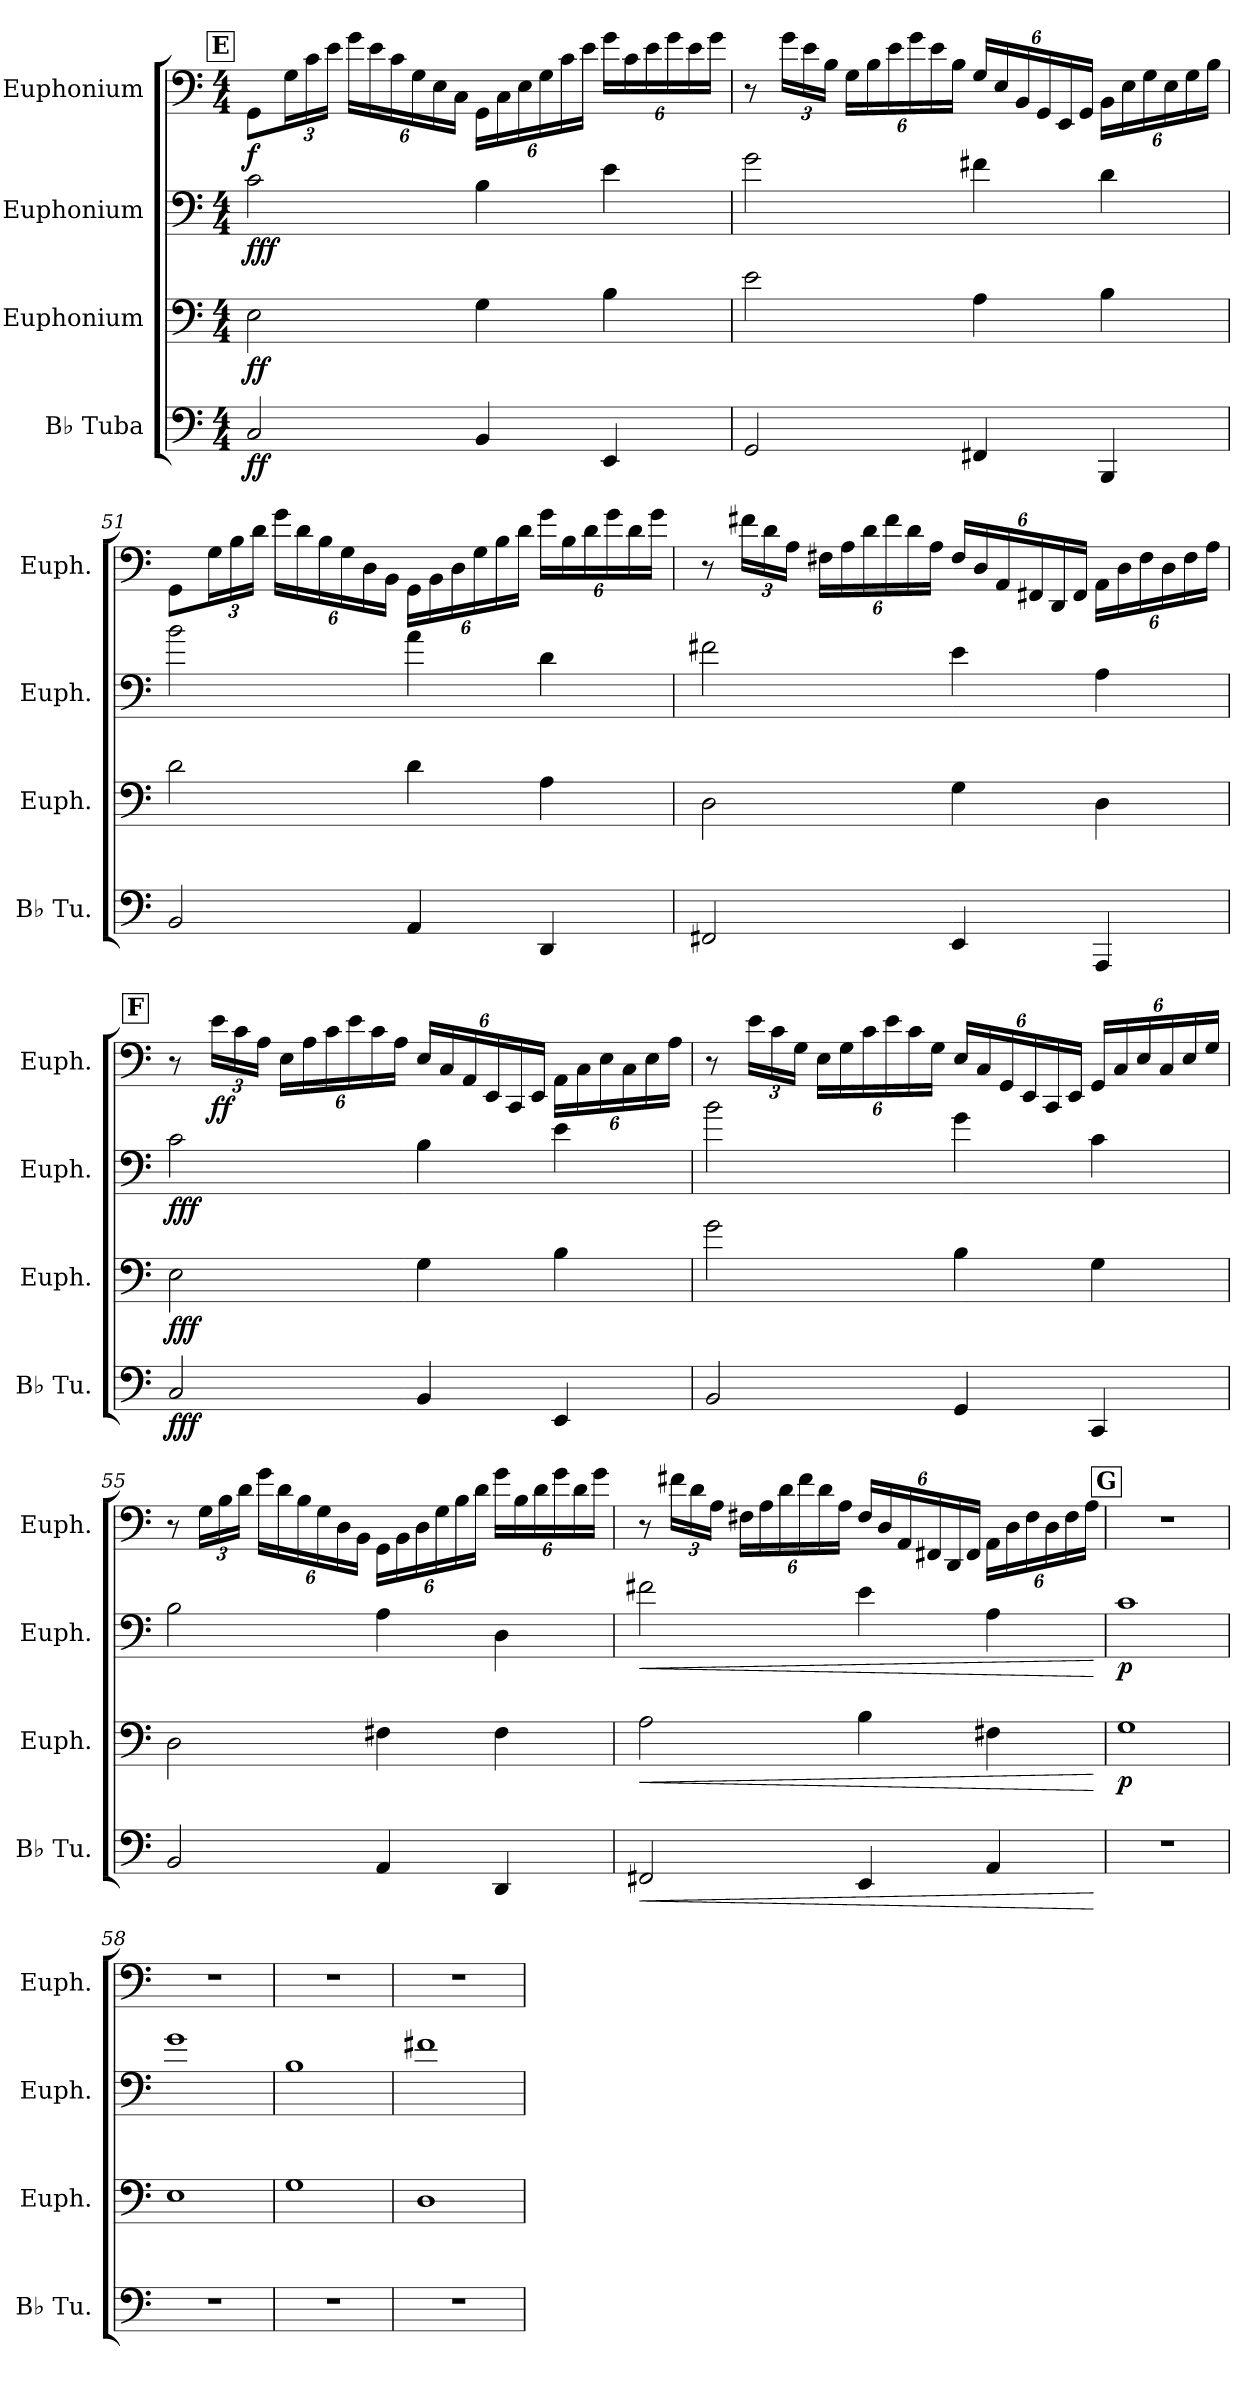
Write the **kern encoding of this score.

**kern	**dynam	**kern	**dynam	**kern	**dynam	**kern	**dynam
*part4	*part4	*part3	*part3	*part2	*part2	*part1	*part1
*staff4	*staff4	*staff3	*staff3	*staff2	*staff2	*staff1	*staff1
*I"B♭ Tuba	*	*I"Euphonium	*	*I"Euphonium	*	*I"Euphonium	*
*I'B♭ Tu.	*	*I'Euph.	*	*I'Euph.	*	*I'Euph.	*
*clefF4	*	*clefF4	*	*clefF4	*	*clefF4	*
*k[]	*	*k[]	*	*k[]	*	*k[]	*
*M4/4	*	*M4/4	*	*M4/4	*	*M4/4	*
!!LO:REH:place=s1:a:B:fs=14:t=E
=49	=49	=49	=49	=49	=49	=49	=49
!	!LO:DY:b	!	!LO:DY:b	!	!LO:DY:b	!	!LO:DY:b
2C/	ff	2E\	ff	2c\	fff	8GG\L	f
*	*	*	*	*	*	*Xbrackettup	*
.	.	.	.	.	.	24G\L	.
.	.	.	.	.	.	24c\	.
.	.	.	.	.	.	24e\JJ	.
.	.	.	.	.	.	24g\LL	.
.	.	.	.	.	.	24e\	.
.	.	.	.	.	.	24c\	.
.	.	.	.	.	.	24G\	.
.	.	.	.	.	.	24E\	.
.	.	.	.	.	.	24C\JJ	.
4BB/	.	4G\	.	4B\	.	24GG\LL	.
.	.	.	.	.	.	24C\	.
.	.	.	.	.	.	24E\	.
.	.	.	.	.	.	24G\	.
.	.	.	.	.	.	24c\	.
.	.	.	.	.	.	24e\JJ	.
4EE/	.	4B\	.	4e\	.	24g\LL	.
.	.	.	.	.	.	24c\	.
.	.	.	.	.	.	24e\	.
.	.	.	.	.	.	24g\	.
.	.	.	.	.	.	24e\	.
.	.	.	.	.	.	24g\JJ	.
!!LO:PB:g=z
=50	=50	=50	=50	=50	=50	=50	=50
2GG/	.	2e\	.	2g\	.	8r	.
.	.	.	.	.	.	24g\LL	.
.	.	.	.	.	.	24e\	.
.	.	.	.	.	.	24B\JJ	.
.	.	.	.	.	.	24G\LL	.
.	.	.	.	.	.	24B\	.
.	.	.	.	.	.	24e\	.
.	.	.	.	.	.	24g\	.
.	.	.	.	.	.	24e\	.
.	.	.	.	.	.	24B\JJ	.
4FF#X/	.	4A\	.	4f#X\	.	24G/LL	.
.	.	.	.	.	.	24E/	.
.	.	.	.	.	.	24BB/	.
.	.	.	.	.	.	24GG/	.
.	.	.	.	.	.	24EE/	.
.	.	.	.	.	.	24GG/JJ	.
4BBB/	.	4B\	.	4d\	.	24BB\LL	.
.	.	.	.	.	.	24E\	.
.	.	.	.	.	.	24G\	.
.	.	.	.	.	.	24E\	.
.	.	.	.	.	.	24G\	.
.	.	.	.	.	.	24B\JJ	.
=51	=51	=51	=51	=51	=51	=51	=51
2BB/	.	2d\	.	2b\	.	8GG\L	.
.	.	.	.	.	.	24G\L	.
.	.	.	.	.	.	24B\	.
.	.	.	.	.	.	24d\JJ	.
.	.	.	.	.	.	24g\LL	.
.	.	.	.	.	.	24d\	.
.	.	.	.	.	.	24B\	.
.	.	.	.	.	.	24G\	.
.	.	.	.	.	.	24D\	.
.	.	.	.	.	.	24BB\JJ	.
4AA/	.	4d\	.	4a\	.	24GG\LL	.
.	.	.	.	.	.	24BB\	.
.	.	.	.	.	.	24D\	.
.	.	.	.	.	.	24G\	.
.	.	.	.	.	.	24B\	.
.	.	.	.	.	.	24d\JJ	.
4DD/	.	4A\	.	4d\	.	24g\LL	.
.	.	.	.	.	.	24B\	.
.	.	.	.	.	.	24d\	.
.	.	.	.	.	.	24g\	.
.	.	.	.	.	.	24d\	.
.	.	.	.	.	.	24g\JJ	.
!!LO:LB:g=z
=52	=52	=52	=52	=52	=52	=52	=52
2FF#X/	.	2D\	.	2f#X\	.	8r	.
.	.	.	.	.	.	24f#X\LL	.
.	.	.	.	.	.	24d\	.
.	.	.	.	.	.	24A\JJ	.
.	.	.	.	.	.	24F#X\LL	.
.	.	.	.	.	.	24A\	.
.	.	.	.	.	.	24d\	.
.	.	.	.	.	.	24f#\	.
.	.	.	.	.	.	24d\	.
.	.	.	.	.	.	24A\JJ	.
4EE/	.	4G\	.	4e\	.	24F#/LL	.
.	.	.	.	.	.	24D/	.
.	.	.	.	.	.	24AA/	.
.	.	.	.	.	.	24FF#X/	.
.	.	.	.	.	.	24DD/	.
.	.	.	.	.	.	24FF#/JJ	.
4AAA/	.	4D\	.	4A\	.	24AA\LL	.
.	.	.	.	.	.	24D\	.
.	.	.	.	.	.	24F#\	.
.	.	.	.	.	.	24D\	.
.	.	.	.	.	.	24F#\	.
.	.	.	.	.	.	24A\JJ	.
!!LO:LB:g=z
!!LO:REH:place=s1:a:B:fs=14:t=F
=53	=53	=53	=53	=53	=53	=53	=53
!	!LO:DY:b	!	!LO:DY:b	!	!LO:DY:b	!	!
2C/	fff	2E\	fff	2c\	fff	8r	.
!	!	!	!	!	!	!	!LO:DY:b
.	.	.	.	.	.	24e\LL	ff
.	.	.	.	.	.	24c\	.
.	.	.	.	.	.	24A\JJ	.
.	.	.	.	.	.	24E\LL	.
.	.	.	.	.	.	24A\	.
.	.	.	.	.	.	24c\	.
.	.	.	.	.	.	24e\	.
.	.	.	.	.	.	24c\	.
.	.	.	.	.	.	24A\JJ	.
4BB/	.	4G\	.	4B\	.	24E/LL	.
.	.	.	.	.	.	24C/	.
.	.	.	.	.	.	24AA/	.
.	.	.	.	.	.	24EE/	.
.	.	.	.	.	.	24CC/	.
.	.	.	.	.	.	24EE/JJ	.
4EE/	.	4B\	.	4e\	.	24AA\LL	.
.	.	.	.	.	.	24C\	.
.	.	.	.	.	.	24E\	.
.	.	.	.	.	.	24C\	.
.	.	.	.	.	.	24E\	.
.	.	.	.	.	.	24A\JJ	.
=54	=54	=54	=54	=54	=54	=54	=54
2BB/	.	2g\	.	2b\	.	8r	.
.	.	.	.	.	.	24e\LL	.
.	.	.	.	.	.	24c\	.
.	.	.	.	.	.	24G\JJ	.
.	.	.	.	.	.	24E\LL	.
.	.	.	.	.	.	24G\	.
.	.	.	.	.	.	24c\	.
.	.	.	.	.	.	24e\	.
.	.	.	.	.	.	24c\	.
.	.	.	.	.	.	24G\JJ	.
4GG/	.	4B\	.	4g\	.	24E/LL	.
.	.	.	.	.	.	24C/	.
.	.	.	.	.	.	24GG/	.
.	.	.	.	.	.	24EE/	.
.	.	.	.	.	.	24CC/	.
.	.	.	.	.	.	24EE/JJ	.
4CC/	.	4G\	.	4c\	.	24GG/LL	.
.	.	.	.	.	.	24C/	.
.	.	.	.	.	.	24E/	.
.	.	.	.	.	.	24C/	.
.	.	.	.	.	.	24E/	.
.	.	.	.	.	.	24G/JJ	.
!!LO:PB:g=z
=55	=55	=55	=55	=55	=55	=55	=55
2BB/	.	2D\	.	2B\	.	8r	.
.	.	.	.	.	.	24G\LL	.
.	.	.	.	.	.	24B\	.
.	.	.	.	.	.	24d\JJ	.
.	.	.	.	.	.	24g\LL	.
.	.	.	.	.	.	24d\	.
.	.	.	.	.	.	24B\	.
.	.	.	.	.	.	24G\	.
.	.	.	.	.	.	24D\	.
.	.	.	.	.	.	24BB\JJ	.
4AA/	.	4F#X\	.	4A\	.	24GG\LL	.
.	.	.	.	.	.	24BB\	.
.	.	.	.	.	.	24D\	.
.	.	.	.	.	.	24G\	.
.	.	.	.	.	.	24B\	.
.	.	.	.	.	.	24d\JJ	.
4DD/	.	4F#\	.	4D\	.	24g\LL	.
.	.	.	.	.	.	24B\	.
.	.	.	.	.	.	24d\	.
.	.	.	.	.	.	24g\	.
.	.	.	.	.	.	24d\	.
.	.	.	.	.	.	24g\JJ	.
!!LO:LB:g=z
=56	=56	=56	=56	=56	=56	=56	=56
!	!LO:HP:b	!	!LO:HP:b	!	!LO:HP:b	!	!
2FF#X/	<	2A\	<	2f#X\	<	8r	.
.	.	.	.	.	.	24f#X\LL	.
.	.	.	.	.	.	24d\	.
.	.	.	.	.	.	24A\JJ	.
.	.	.	.	.	.	24F#X\LL	.
.	.	.	.	.	.	24A\	.
.	.	.	.	.	.	24d\	.
.	.	.	.	.	.	24f#\	.
.	.	.	.	.	.	24d\	.
.	.	.	.	.	.	24A\JJ	.
4EE/	.	4B\	.	4e\	.	24F#/LL	.
.	.	.	.	.	.	24D/	.
.	.	.	.	.	.	24AA/	.
.	.	.	.	.	.	24FF#X/	.
.	.	.	.	.	.	24DD/	.
.	.	.	.	.	.	24FF#/JJ	.
4AA/	.	4F#X\	.	4A\	.	24AA\LL	.
.	.	.	.	.	.	24D\	.
.	.	.	.	.	.	24F#\	.
.	.	.	.	.	.	24D\	.
.	.	.	.	.	.	24F#\	.
.	.	.	.	.	.	24A\JJ	.
.	[	.	[	.	[	.	.
!!LO:REH:place=s1:a:B:fs=14:t=G
=57	=57	=57	=57	=57	=57	=57	=57
!	!	!	!LO:DY:b	!	!LO:DY:b	!	!
1r	.	1G	p	1c	p	1r	.
=58	=58	=58	=58	=58	=58	=58	=58
1r	.	1E	.	1g	.	1r	.
=59	=59	=59	=59	=59	=59	=59	=59
1r	.	1G	.	1B	.	1r	.
=60	=60	=60	=60	=60	=60	=60	=60
1r	.	1D	.	1f#X	.	1r	.
=	=	=	=	=	=	=	=
*-	*-	*-	*-	*-	*-	*-	*-
